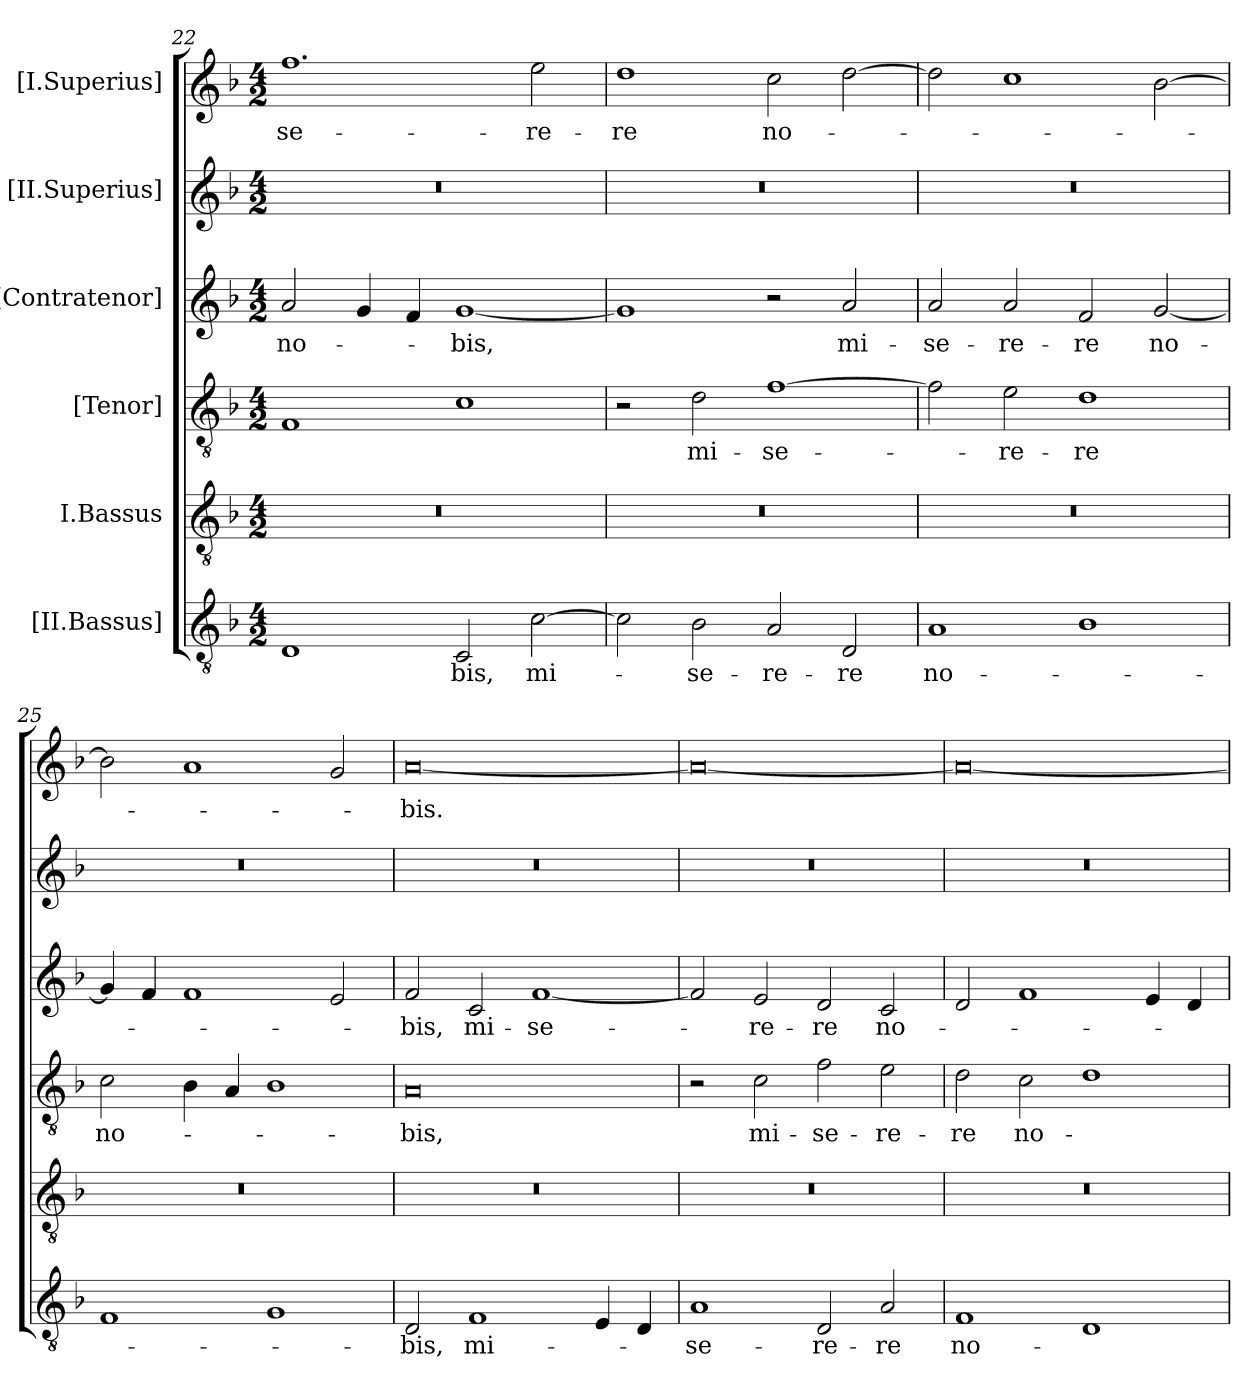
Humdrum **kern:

**kern	**text	**kern	**kern	**text	**kern	**text	**kern	**kern	**text
*part6	*part6	*part5	*part4	*part4	*part3	*part3	*part2	*part1	*part1
*staff6	*staff6	*staff5	*staff4	*staff4	*staff3	*staff3	*staff2	*staff1	*staff1
*I"[II.Bassus]	*	*I"I.Bassus	*I"[Tenor]	*	*I"[Contratenor]	*	*I"[II.Superius]	*I"[I.Superius]	*
*clefGv2	*	*clefGv2	*clefGv2	*	*clefG2	*	*clefG2	*clefG2	*
*k[b-]	*	*k[b-]	*k[b-]	*	*k[b-]	*	*k[b-]	*k[b-]	*
*M4/2	*	*M4/2	*M4/2	*	*M4/2	*	*M4/2	*M4/2	*
=22	=22	=22	=22	=22	=22	=22	=22	=22	=22
1D/	.	0r	1F/	.	2a/	no-	0r	1.ff\	-se-
.	.	.	.	.	4g/	.	.	.	.
.	.	.	.	.	4f/	.	.	.	.
2C/	-bis,	.	1c\	.	[1g/	-bis,	.	.	.
[2c\	mi-	.	.	.	.	.	.	2ee\	-re-
=23	=23	=23	=23	=23	=23	=23	=23	=23	=23
2c\]	.	0r	2r	.	1g/]	.	0r	1dd\	-re
2B-\	-se-	.	2d\	mi-	.	.	.	.	.
2A/	-re-	.	[1f\	-se-	2r	.	.	2cc\	no-
2D/	-re	.	.	.	2a/	mi-	.	[2dd\	.
=24	=24	=24	=24	=24	=24	=24	=24	=24	=24
1A/	no-	0r	2f\]	.	2a/	-se-	0r	2dd\]	.
.	.	.	2e\	-re-	2a/	-re-	.	1cc\	.
1B-\	.	.	1d\	-re	2f/	-re	.	.	.
.	.	.	.	.	[2g/	no-	.	[2b-\	.
=25	=25	=25	=25	=25	=25	=25	=25	=25	=25
1F/	.	0r	2c\	no-	4g/]	.	0r	2b-\]	.
.	.	.	.	.	4f/	.	.	.	.
.	.	.	4B-\	.	1f/	.	.	1a/	.
.	.	.	4A/	.	.	.	.	.	.
1G/	.	.	1B-\	.	.	.	.	.	.
.	.	.	.	.	2e/	.	.	2g/	.
=26	=26	=26	=26	=26	=26	=26	=26	=26	=26
2D/	-bis,	0r	0A/	-bis,	2f/	-bis,	0r	[0a/	-bis.
1F/	mi-	.	.	.	2c/	mi-	.	.	.
.	.	.	.	.	[1f/	-se-	.	.	.
4E/	.	.	.	.	.	.	.	.	.
4D/	.	.	.	.	.	.	.	.	.
=27	=27	=27	=27	=27	=27	=27	=27	=27	=27
1A/	-se-	0r	2r	.	2f/]	.	0r	0a/_	.
.	.	.	2c\	mi-	2e/	-re-	.	.	.
2D/	-re-	.	2f\	-se-	2d/	-re	.	.	.
2A/	-re	.	2e\	-re-	2c/	no-	.	.	.
=28	=28	=28	=28	=28	=28	=28	=28	=28	=28
1F/	no-	0r	2d\	-re	2d/	.	0r	0a/_	.
.	.	.	2c\	no-	1f/	.	.	.	.
1D/	.	.	1d\	.	.	.	.	.	.
.	.	.	.	.	4e/	.	.	.	.
.	.	.	.	.	4d/	.	.	.	.
=	=	=	=	=	=	=	=	=	=
*-	*-	*-	*-	*-	*-	*-	*-	*-	*-
